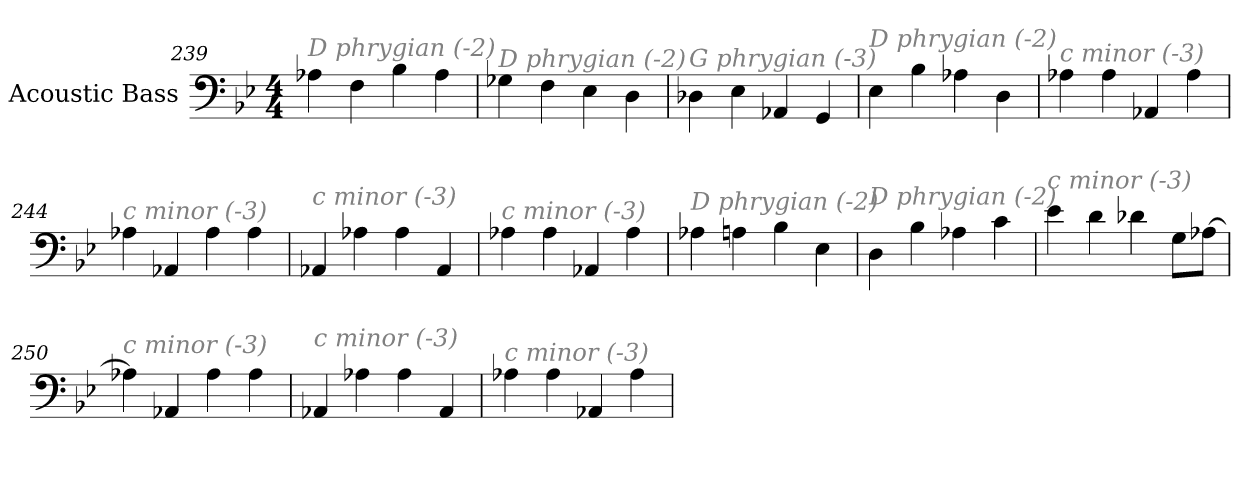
**kern
*part1
*staff1
*I"Acoustic Bass
*clefF4
*ITrd7c12
*k[b-e-]
*B-:
*M4/4
=239
!LO:TX:i:color=#808080:t=D phrygian (-2)
4AA-X
4FF
4BB-
4AA-
=240
!LO:TX:i:color=#808080:t=D phrygian (-2)
4GG-X
4FF
4EE-
4DD
=241
!LO:TX:i:color=#808080:t=G phrygian (-3)
4DD-X
4EE-
4AAA-X
4GGG
=242
!LO:TX:i:color=#808080:t=D phrygian (-2)
4EE-
4BB-
4AA-X
4DD
=243
!LO:TX:i:color=#808080:t=c minor (-3)
4AA-X
4AA-
4AAA-X
4AA-
=244
!LO:TX:i:color=#808080:t=c minor (-3)
4AA-X
4AAA-X
4AA-
4AA-
=245
!LO:TX:i:color=#808080:t=c minor (-3)
4AAA-X
4AA-X
4AA-
4AAA-
=246
!LO:TX:i:color=#808080:t=c minor (-3)
4AA-X
4AA-
4AAA-X
4AA-
=247
!LO:TX:i:color=#808080:t=D phrygian (-2)
4AA-X
4AAn
4BB-
4EE-
=248
!LO:TX:i:color=#808080:t=D phrygian (-2)
4DD
4BB-
4AA-X
4C
=249
!LO:TX:i:color=#808080:t=c minor (-3)
4E-
4D
4D-X
8GGL
[8AA-XJ
=250
!LO:TX:i:color=#808080:t=c minor (-3)
4AA-X]
4AAA-X
4AA-
4AA-
=251
!LO:TX:i:color=#808080:t=c minor (-3)
4AAA-X
4AA-X
4AA-
4AAA-
=252
!LO:TX:i:color=#808080:t=c minor (-3)
4AA-X
4AA-
4AAA-X
4AA-
=
*-
